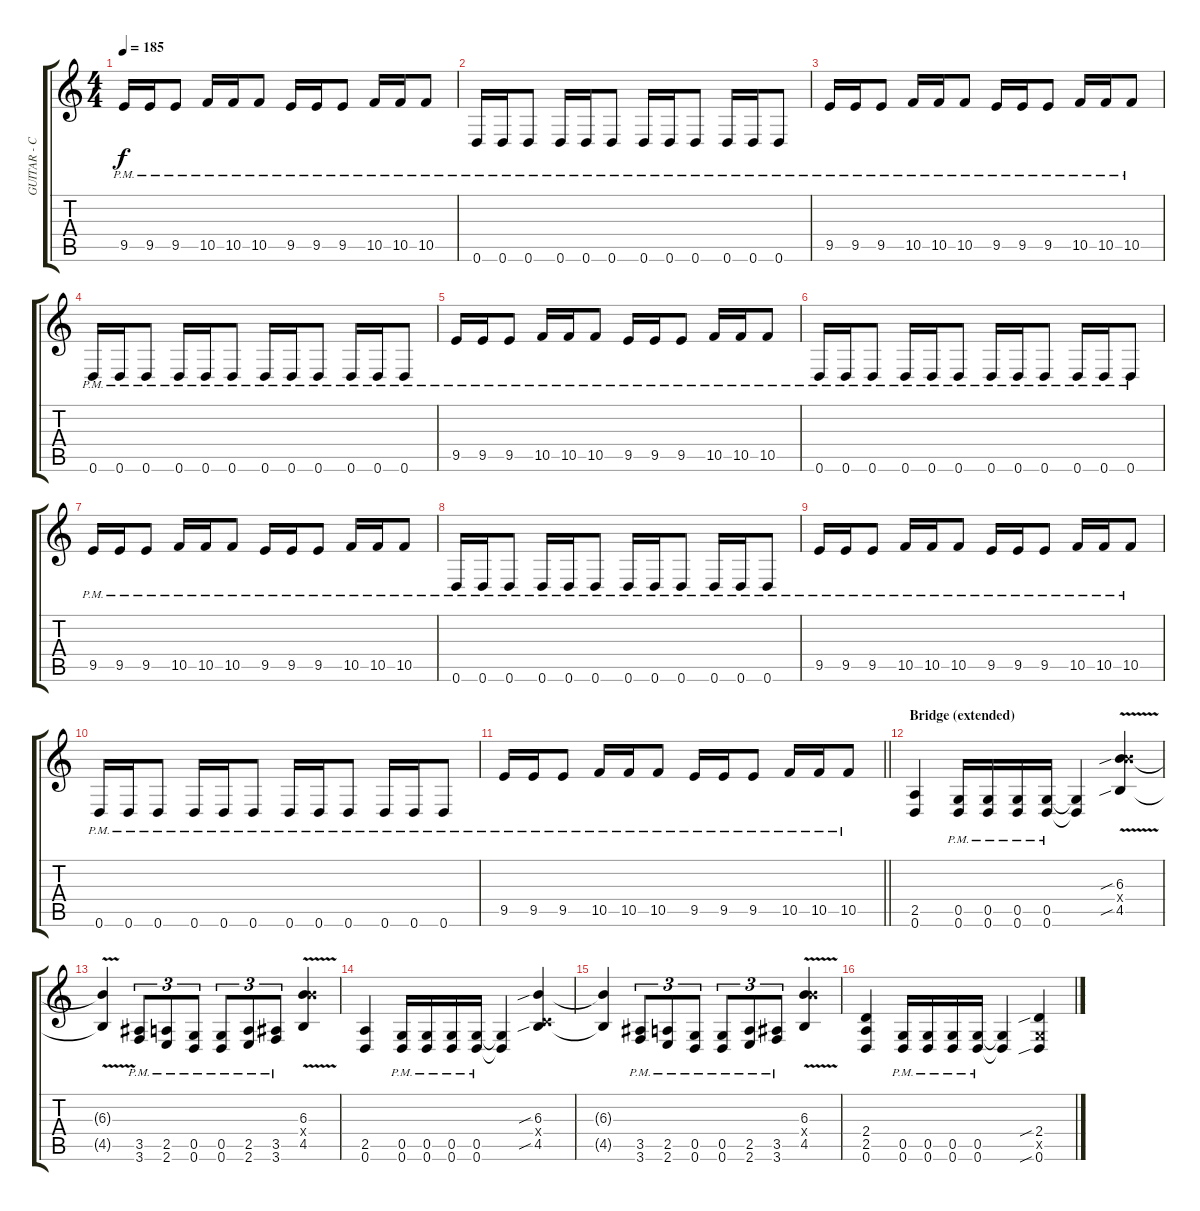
\track ("GUITAR - Christian Andreu" "GUITAR - C") {instrument distortionguitar}
\staff {score tabs}
\tuning (D4 A3 F3 C3 G2 D2) {hide}
\ts (4 4)
\tempo 185
\clef g2
\ks c
9.5{pm}.16{dy f} 9.5{pm}.16 9.5{pm}.8 10.5{pm}.16 10.5{pm}.16 10.5{pm}.8 9.5{pm}.16 9.5{pm}.16 9.5{pm}.8 10.5{pm}.16 10.5{pm}.16 10.5{pm}.8 |
0.6{pm}.16 0.6{pm}.16 0.6{pm}.8 0.6{pm}.16 0.6{pm}.16 0.6{pm}.8 0.6{pm}.16 0.6{pm}.16 0.6{pm}.8 0.6{pm}.16 0.6{pm}.16 0.6{pm}.8 |
9.5{pm}.16 9.5{pm}.16 9.5{pm}.8 10.5{pm}.16 10.5{pm}.16 10.5{pm}.8 9.5{pm}.16 9.5{pm}.16 9.5{pm}.8 10.5{pm}.16 10.5{pm}.16 10.5{pm}.8 |
0.6{pm}.16 0.6{pm}.16 0.6{pm}.8 0.6{pm}.16 0.6{pm}.16 0.6{pm}.8 0.6{pm}.16 0.6{pm}.16 0.6{pm}.8 0.6{pm}.16 0.6{pm}.16 0.6{pm}.8 |
9.5{pm}.16 9.5{pm}.16 9.5{pm}.8 10.5{pm}.16 10.5{pm}.16 10.5{pm}.8 9.5{pm}.16 9.5{pm}.16 9.5{pm}.8 10.5{pm}.16 10.5{pm}.16 10.5{pm}.8 |
0.6{pm}.16 0.6{pm}.16 0.6{pm}.8 0.6{pm}.16 0.6{pm}.16 0.6{pm}.8 0.6{pm}.16 0.6{pm}.16 0.6{pm}.8 0.6{pm}.16 0.6{pm}.16 0.6{pm}.8 |
9.5{pm}.16 9.5{pm}.16 9.5{pm}.8 10.5{pm}.16 10.5{pm}.16 10.5{pm}.8 9.5{pm}.16 9.5{pm}.16 9.5{pm}.8 10.5{pm}.16 10.5{pm}.16 10.5{pm}.8 |
0.6{pm}.16 0.6{pm}.16 0.6{pm}.8 0.6{pm}.16 0.6{pm}.16 0.6{pm}.8 0.6{pm}.16 0.6{pm}.16 0.6{pm}.8 0.6{pm}.16 0.6{pm}.16 0.6{pm}.8 |
9.5{pm}.16 9.5{pm}.16 9.5{pm}.8 10.5{pm}.16 10.5{pm}.16 10.5{pm}.8 9.5{pm}.16 9.5{pm}.16 9.5{pm}.8 10.5{pm}.16 10.5{pm}.16 10.5{pm}.8 |
0.6{pm}.16 0.6{pm}.16 0.6{pm}.8 0.6{pm}.16 0.6{pm}.16 0.6{pm}.8 0.6{pm}.16 0.6{pm}.16 0.6{pm}.8 0.6{pm}.16 0.6{pm}.16 0.6{pm}.8 |
\barLineRight lightlight
9.5{pm}.16 9.5{pm}.16 9.5{pm}.8 10.5{pm}.16 10.5{pm}.16 10.5{pm}.8 9.5{pm}.16 9.5{pm}.16 9.5{pm}.8 10.5{pm}.16 10.5{pm}.16 10.5{pm}.8 |
\section ("" "Bridge (extended)")
(2.5 0.6).4 (0.5{pm} 0.6{pm}).16 (0.5{pm} 0.6{pm}).16 (0.5{pm} 0.6{pm}).16 (0.5{pm} 0.6{pm}).16 (0.5{t} 0.6{t}).4 (6.3{v sib} 11.4{x} 4.5{v sib}).4 |
(6.3{t} 4.5{t}).4 (3.5{pm} 3.6{pm}).8{tu (3 2)} (2.5{pm} 2.6{pm}).8{tu (3 2)} (0.5{pm} 0.6{pm}).8{tu (3 2)} (0.5{pm} 0.6{pm}).8{tu (3 2)} (2.5{pm} 2.6{pm}).8{tu (3 2)} (3.5{pm} 3.6{pm}).8{tu (3 2)} (6.3{v} 11.4{x} 4.5{v}).4 |
(2.5 0.6).4 (0.5{pm} 0.6{pm}).16 (0.5{pm} 0.6{pm}).16 (0.5{pm} 0.6{pm}).16 (0.5{pm} 0.6{pm}).16 (0.5{t} 0.6{t}).4 (6.3{sib} 0.4{x} 4.5{sib}).4 |
(6.3{t} 4.5{t}).4 (3.5{pm} 3.6{pm}).8{tu (3 2)} (2.5{pm} 2.6{pm}).8{tu (3 2)} (0.5{pm} 0.6{pm}).8{tu (3 2)} (0.5{pm} 0.6{pm}).8{tu (3 2)} (2.5{pm} 2.6{pm}).8{tu (3 2)} (3.5{pm} 3.6{pm}).8{tu (3 2)} (6.3{v} 11.4{x} 4.5{v}).4 |
(2.4 2.5 0.6).4 (0.5{pm} 0.6{pm}).16 (0.5{pm} 0.6{pm}).16 (0.5{pm} 0.6{pm}).16 (0.5{pm} 0.6{pm}).16 (0.5{t} 0.6{t}).4 (2.4{sib} 0.5{x} 0.6{sib}).4
